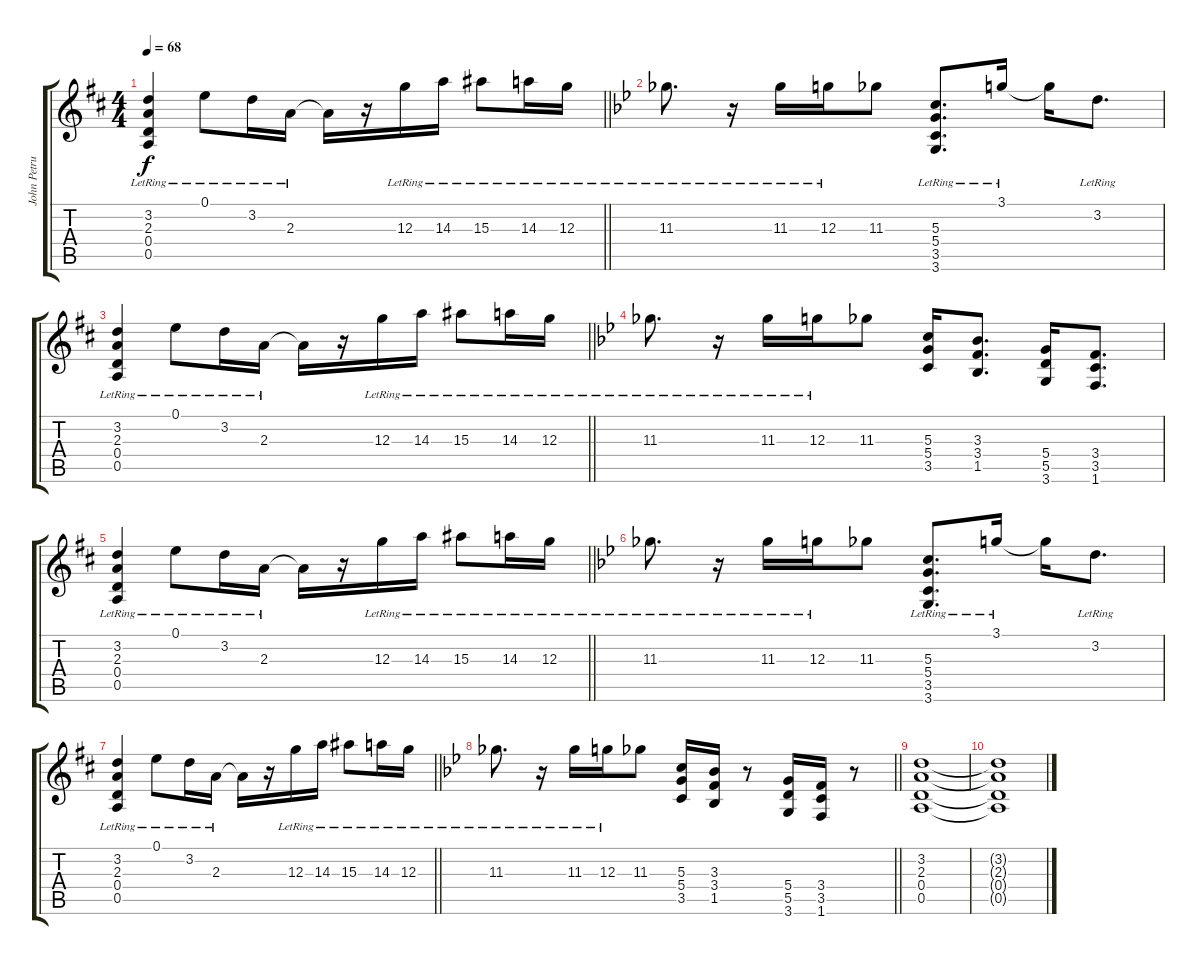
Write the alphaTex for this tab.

\track ("John Petrucci" "John Petru") {instrument distortionguitar}
\staff {score tabs}
\tuning (E4 B3 G3 D3 A2 E2) {hide}
\ts (4 4)
\tempo 68
\clef g2
\barLineRight lightlight
\ks d
(3.2 2.3 0.4{lr} 0.5).4{dy f} 0.1{lr}.8 3.2{lr}.16 2.3{lr}.16 2.3{t}.16 r.16 12.3{lr}.16 14.3{lr}.16 15.3{lr}.8 14.3{lr}.16 12.3{lr}.16 |
\ks bb
11.3{lr}.8{d} r.16 11.3{lr}.16 12.3{lr}.16 11.3.8 (5.3 5.4 3.5{lr} 3.6).8{d} 3.1{lr}.16 3.1{t}.16 3.2{lr}.8{d} |
\barLineRight lightlight
\ks d
(3.2{lr} 2.3 0.4 0.5).4 0.1{lr}.8 3.2{lr}.16 2.3{lr}.16 2.3{t}.16 r.16 12.3{lr}.16 14.3{lr}.16 15.3{lr}.8 14.3{lr}.16 12.3{lr}.16 |
\ks bb
11.3{lr}.8{d} r.16 11.3{lr}.16 12.3{lr}.16 11.3.8 (5.3 5.4 3.5).16 (3.3 3.4 1.5).8{d} (5.4 5.5 3.6).16 (3.4 3.5 1.6).8{d} |
\barLineRight lightlight
\ks d
(3.2 2.3{lr} 0.4 0.5).4 0.1{lr}.8 3.2{lr}.16 2.3{lr}.16 2.3{t}.16 r.16 12.3{lr}.16 14.3{lr}.16 15.3{lr}.8 14.3{lr}.16 12.3{lr}.16 |
\ks bb
11.3{lr}.8{d} r.16 11.3{lr}.16 12.3{lr}.16 11.3.8 (5.3{lr} 5.4 3.5 3.6).8{d} 3.1{lr}.16 3.1{t}.16 3.2{lr}.8{d} |
\barLineRight lightlight
\ks d
(3.2{lr} 2.3 0.4 0.5).4 0.1{lr}.8 3.2{lr}.16 2.3{lr}.16 2.3{t}.16 r.16 12.3{lr}.16 14.3{lr}.16 15.3{lr}.8 14.3{lr}.16 12.3{lr}.16 |
\barLineRight lightlight
\ks bb
11.3{lr}.8{d} r.16 11.3{lr}.16 12.3{lr}.16 11.3.8 (5.3 5.4 3.5).16 (3.3 3.4 1.5).16 r.8 (5.4 5.5 3.6).16 (3.4 3.5 1.6).16 r.8 |
(3.2 2.3 0.4 0.5).1 |
(3.2{t} 2.3{t} 0.4{t} 0.5{t}).1{volume 12}
